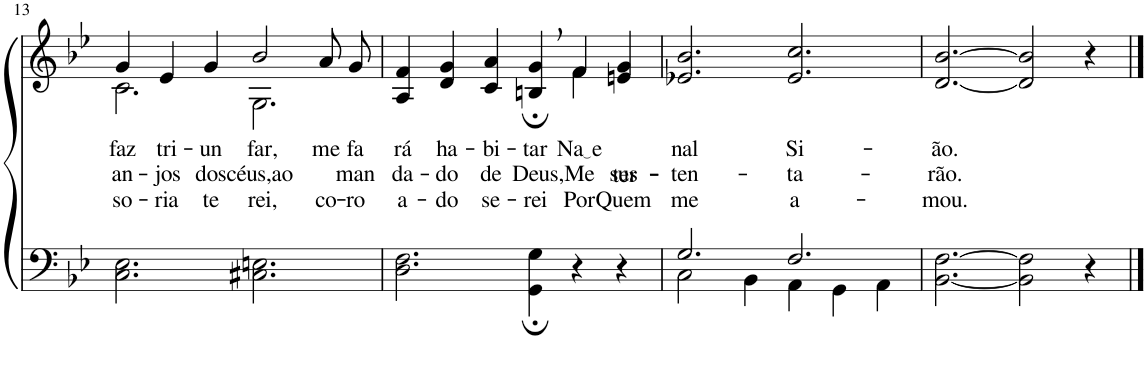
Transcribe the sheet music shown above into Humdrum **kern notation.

**kern	**kern	**text	**text	**text
*part2	*part1	*part1	*part1	*part1
*staff2	*staff1	*staff1	*staff1	*staff1
*I"Parte III e IV	*I"Parte I e II	*	*	*
!!LO:PB:g=z
*clefF4	*clefG2	*	*	*
*Trd-1c-2	*Trd-1c-2	*	*	*
*k[b-e-]	*k[b-e-]	*	*	*
*M6/4	*M6/4	*	*	*
=13	=13	=13	=13	=13
*	*^	*	*	*
!	!	!	!LO:LY:b	!LO:LY:b	!LO:LY:b
2.C\ 2.E-\	4g/	2.c\	faz	an-	-so-
!	!	!	!LO:LY:b	!LO:LY:b	!LO:LY:b
.	4e-/	.	tri-	-jos	-ria
!	!	!	!LO:LY:b	!LO:LY:b	!LO:LY:b
.	4g/	.	-un-	dos	te-
!	!	!	!LO:LY:b	!LO:LY:b	!LO:LY:b
2.C#X\ 2.En\	2b-/	2.G\	-far,	céus,ao	-rei,
!	!	!	!LO:LY:b	!	!LO:LY:b
.	8a/L	.	me	.	co-
!	!	!	!LO:LY:b	!LO:LY:b	!LO:LY:b
.	8g/J	.	fa-	man-	-ro-
=14	=14	=14	=14	=14	=14
!	!	!	!LO:LY:b	!LO:LY:b	!LO:LY:b
2.D\ 2.F\	1ryy	4A/ 4f/	-rá	-da-	-a-
!	!	!	!LO:LY:b	!LO:LY:b	!LO:LY:b
.	.	4d/ 4g/	ha-	-do	-do
!	!	!	!LO:LY:b	!LO:LY:b	!LO:LY:b
.	.	4c/ 4a/	-bi-	de	se-
!	!	!	!LO:LY:b	!LO:LY:b	!LO:LY:b
4GG\; 4G\;	.	4Bn/; 4g/;	-tar	Deus,	-rei
!	!	!	!LO:LY:b	!LO:LY:b	!LO:LY:b
4r	4f\	4f/	Na e	Me	Por
!	!	!	!LO:LY:b	!LO:LY:b	!LO:LY:b
4r	4ryy	4en/ 4g/	-ter-	sus-	Quem
=15	=15	=15	=15	=15	=15
*^	*	*	*	*	*
!	!	!	!	!LO:LY:b	!LO:LY:b	!LO:LY:b
*	*	*v	*v	*	*	*
2.G/	2C\	2.e-X/ 2.b-/	-nal	-ten-	me
.	4BB-\	.	.	.	.
!	!	!	!LO:LY:b	!LO:LY:b	!LO:LY:b
2.F/	4AA\	2.e-/ 2.cc/	Si-	-ta-	a-
.	4GG\	.	.	.	.
.	4AA\	.	.	.	.
=16	=16	=16	=16	=16	=16
!	!	!	!LO:LY:b	!LO:LY:b	!LO:LY:b
*v	*v	*	*	*	*
[2.BB-\ [2.F\	[2.d/ [2.b-/	-ão.	-rão.	-mou.
2BB-\] 2F\]	2d/] 2b-/]	.	.	.
4r	4r	.	.	.
==	==	==	==	==
*-	*-	*-	*-	*-
